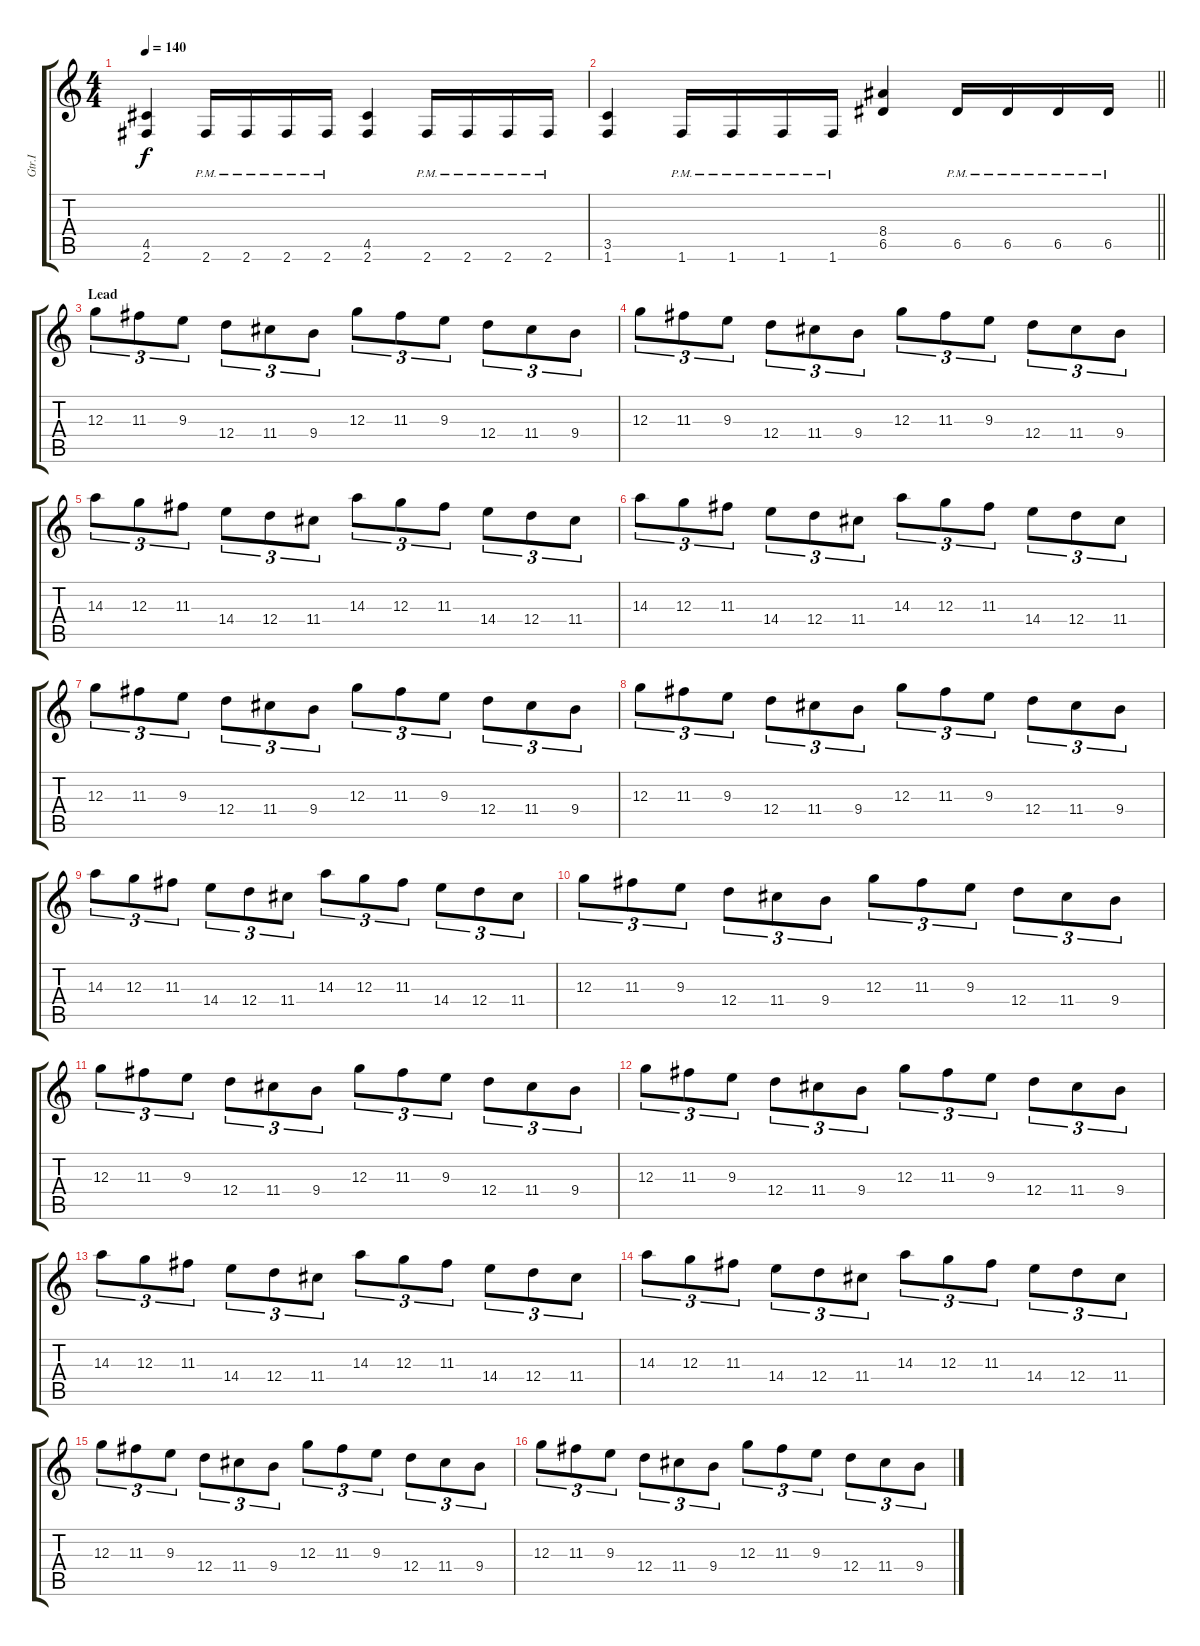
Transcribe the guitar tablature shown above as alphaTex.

\track ("Gtr.I" "Gtr.I") {instrument distortionguitar}
\staff {score tabs}
\tuning (E4 B3 G3 D3 A2 E2) {hide}
\ts (4 4)
\tempo 140
\clef g2
\ks c
(4.5 2.6).4{dy f} 2.6{pm}.16 2.6{pm}.16 2.6{pm}.16 2.6{pm}.16 (4.5 2.6).4 2.6{pm}.16 2.6{pm}.16 2.6{pm}.16 2.6{pm}.16 |
\barLineRight lightlight
(3.5 1.6).4 1.6{pm}.16 1.6{pm}.16 1.6{pm}.16 1.6{pm}.16 (8.4 6.5).4 6.5{pm}.16 6.5{pm}.16 6.5{pm}.16 6.5{pm}.16 |
\section ("" "Lead")
12.3.8{tu (3 2)} 11.3.8{tu (3 2)} 9.3.8{tu (3 2)} 12.4.8{tu (3 2)} 11.4.8{tu (3 2)} 9.4.8{tu (3 2)} 12.3.8{tu (3 2)} 11.3.8{tu (3 2)} 9.3.8{tu (3 2)} 12.4.8{tu (3 2)} 11.4.8{tu (3 2)} 9.4.8{tu (3 2)} |
12.3.8{tu (3 2)} 11.3.8{tu (3 2)} 9.3.8{tu (3 2)} 12.4.8{tu (3 2)} 11.4.8{tu (3 2)} 9.4.8{tu (3 2)} 12.3.8{tu (3 2)} 11.3.8{tu (3 2)} 9.3.8{tu (3 2)} 12.4.8{tu (3 2)} 11.4.8{tu (3 2)} 9.4.8{tu (3 2)} |
14.3.8{tu (3 2)} 12.3.8{tu (3 2)} 11.3.8{tu (3 2)} 14.4.8{tu (3 2)} 12.4.8{tu (3 2)} 11.4.8{tu (3 2)} 14.3.8{tu (3 2)} 12.3.8{tu (3 2)} 11.3.8{tu (3 2)} 14.4.8{tu (3 2)} 12.4.8{tu (3 2)} 11.4.8{tu (3 2)} |
14.3.8{tu (3 2)} 12.3.8{tu (3 2)} 11.3.8{tu (3 2)} 14.4.8{tu (3 2)} 12.4.8{tu (3 2)} 11.4.8{tu (3 2)} 14.3.8{tu (3 2)} 12.3.8{tu (3 2)} 11.3.8{tu (3 2)} 14.4.8{tu (3 2)} 12.4.8{tu (3 2)} 11.4.8{tu (3 2)} |
12.3.8{tu (3 2)} 11.3.8{tu (3 2)} 9.3.8{tu (3 2)} 12.4.8{tu (3 2)} 11.4.8{tu (3 2)} 9.4.8{tu (3 2)} 12.3.8{tu (3 2)} 11.3.8{tu (3 2)} 9.3.8{tu (3 2)} 12.4.8{tu (3 2)} 11.4.8{tu (3 2)} 9.4.8{tu (3 2)} |
12.3.8{tu (3 2)} 11.3.8{tu (3 2)} 9.3.8{tu (3 2)} 12.4.8{tu (3 2)} 11.4.8{tu (3 2)} 9.4.8{tu (3 2)} 12.3.8{tu (3 2)} 11.3.8{tu (3 2)} 9.3.8{tu (3 2)} 12.4.8{tu (3 2)} 11.4.8{tu (3 2)} 9.4.8{tu (3 2)} |
14.3.8{tu (3 2)} 12.3.8{tu (3 2)} 11.3.8{tu (3 2)} 14.4.8{tu (3 2)} 12.4.8{tu (3 2)} 11.4.8{tu (3 2)} 14.3.8{tu (3 2)} 12.3.8{tu (3 2)} 11.3.8{tu (3 2)} 14.4.8{tu (3 2)} 12.4.8{tu (3 2)} 11.4.8{tu (3 2)} |
12.3.8{tu (3 2)} 11.3.8{tu (3 2)} 9.3.8{tu (3 2)} 12.4.8{tu (3 2)} 11.4.8{tu (3 2)} 9.4.8{tu (3 2)} 12.3.8{tu (3 2)} 11.3.8{tu (3 2)} 9.3.8{tu (3 2)} 12.4.8{tu (3 2)} 11.4.8{tu (3 2)} 9.4.8{tu (3 2)} |
12.3.8{tu (3 2)} 11.3.8{tu (3 2)} 9.3.8{tu (3 2)} 12.4.8{tu (3 2)} 11.4.8{tu (3 2)} 9.4.8{tu (3 2)} 12.3.8{tu (3 2)} 11.3.8{tu (3 2)} 9.3.8{tu (3 2)} 12.4.8{tu (3 2)} 11.4.8{tu (3 2)} 9.4.8{tu (3 2)} |
12.3.8{tu (3 2)} 11.3.8{tu (3 2)} 9.3.8{tu (3 2)} 12.4.8{tu (3 2)} 11.4.8{tu (3 2)} 9.4.8{tu (3 2)} 12.3.8{tu (3 2)} 11.3.8{tu (3 2)} 9.3.8{tu (3 2)} 12.4.8{tu (3 2)} 11.4.8{tu (3 2)} 9.4.8{tu (3 2)} |
14.3.8{tu (3 2)} 12.3.8{tu (3 2)} 11.3.8{tu (3 2)} 14.4.8{tu (3 2)} 12.4.8{tu (3 2)} 11.4.8{tu (3 2)} 14.3.8{tu (3 2)} 12.3.8{tu (3 2)} 11.3.8{tu (3 2)} 14.4.8{tu (3 2)} 12.4.8{tu (3 2)} 11.4.8{tu (3 2)} |
14.3.8{tu (3 2)} 12.3.8{tu (3 2)} 11.3.8{tu (3 2)} 14.4.8{tu (3 2)} 12.4.8{tu (3 2)} 11.4.8{tu (3 2)} 14.3.8{tu (3 2)} 12.3.8{tu (3 2)} 11.3.8{tu (3 2)} 14.4.8{tu (3 2)} 12.4.8{tu (3 2)} 11.4.8{tu (3 2)} |
12.3.8{tu (3 2)} 11.3.8{tu (3 2)} 9.3.8{tu (3 2)} 12.4.8{tu (3 2)} 11.4.8{tu (3 2)} 9.4.8{tu (3 2)} 12.3.8{tu (3 2)} 11.3.8{tu (3 2)} 9.3.8{tu (3 2)} 12.4.8{tu (3 2)} 11.4.8{tu (3 2)} 9.4.8{tu (3 2)} |
12.3.8{tu (3 2)} 11.3.8{tu (3 2)} 9.3.8{tu (3 2)} 12.4.8{tu (3 2)} 11.4.8{tu (3 2)} 9.4.8{tu (3 2)} 12.3.8{tu (3 2)} 11.3.8{tu (3 2)} 9.3.8{tu (3 2)} 12.4.8{tu (3 2)} 11.4.8{tu (3 2)} 9.4.8{tu (3 2)}
